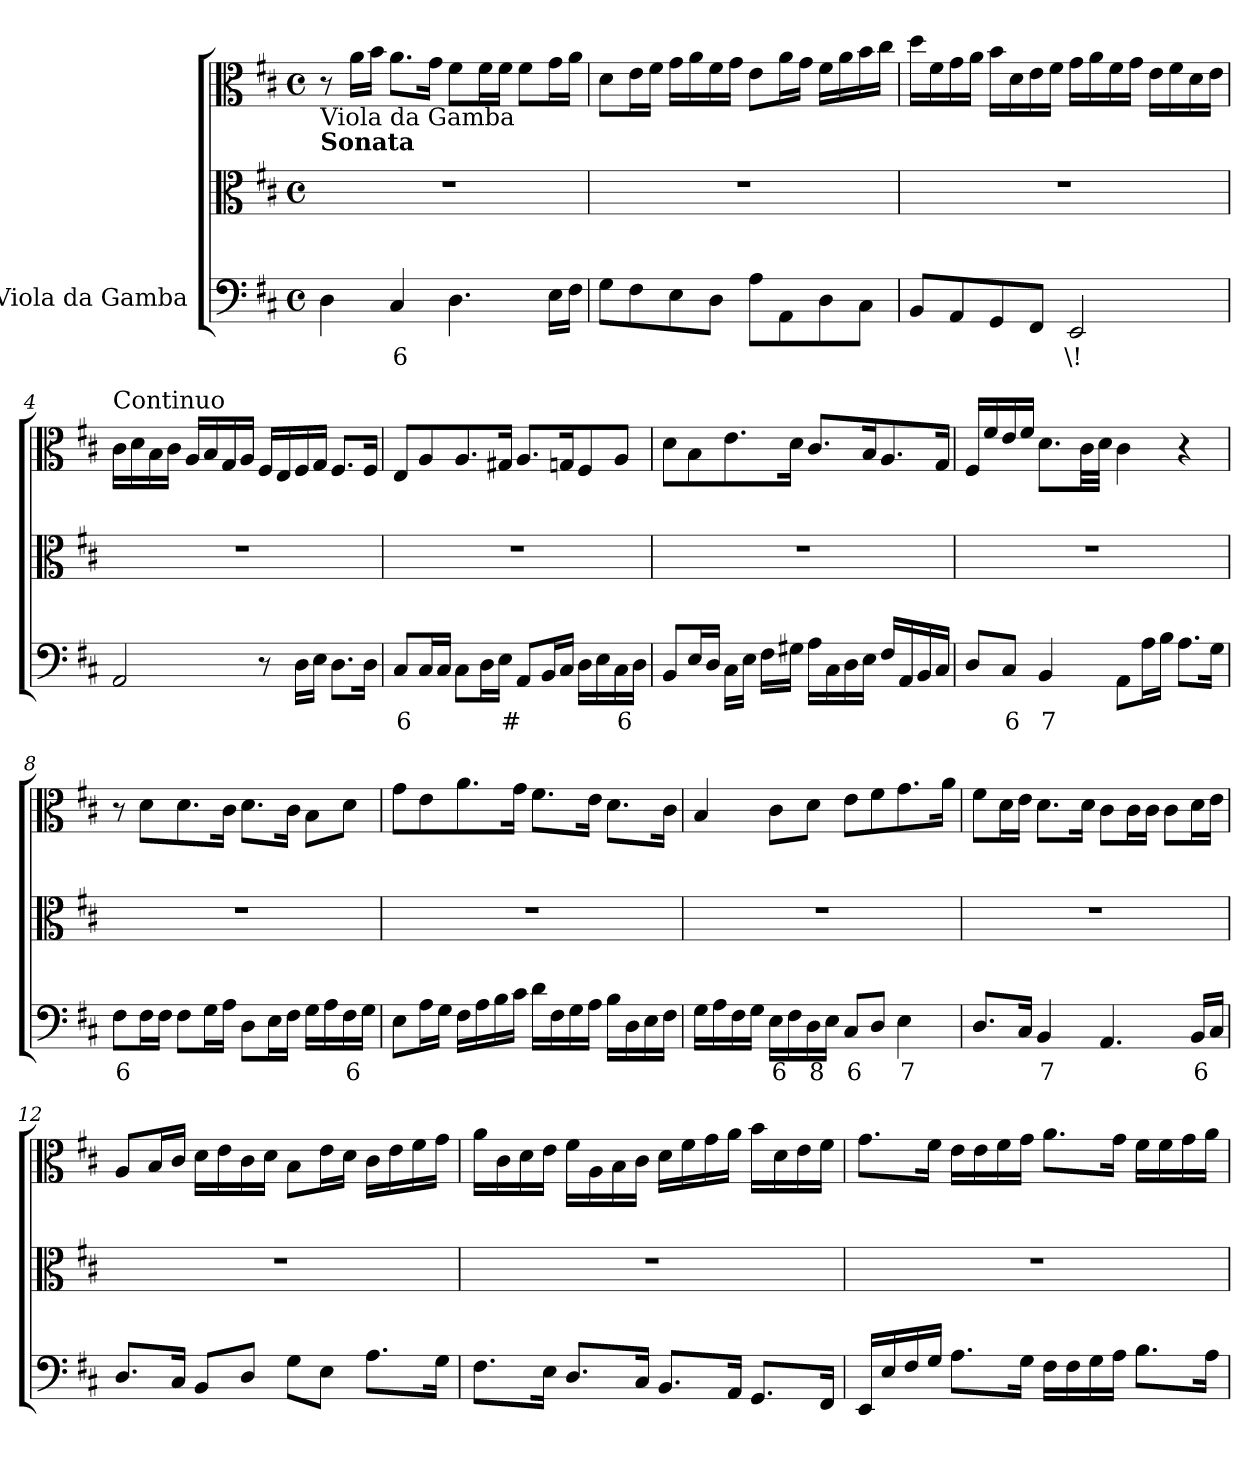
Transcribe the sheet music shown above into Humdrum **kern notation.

**kern	**text	**kern	**kern
*part1	*part1	*part1	*part1
*staff3	*staff3	*staff2	*staff1
*I"Viola da Gamba	*	*	*
*clefF4	*	*clefC3	*clefC3
*k[f#c#]	*	*k[f#c#]	*k[f#c#]
*D:	*	*D:	*D:
*M4/4	*	*M4/4	*M4/4
*met(c)	*	*met(c)	*met(c)
=1	=1	=1	=1
!	!	!	!LO:TX:b:t=Viola da Gamba
!	!	!	!LO:TX:b:B:t=Sonata
4D\	.	1r	8r
.	.	.	16a\LL
.	.	.	16b\JJ
!	!LO:LY:b	!	!
4C#/	6	.	8.a\L
.	.	.	16g\Jk
4.D\	.	.	8f#\L
.	.	.	16f#\L
.	.	.	16f#\JJ
.	.	.	8f#\L
16E\LL	.	.	16g\L
16F#\JJ	.	.	16a\JJ
=2	=2	=2	=2
8G\L	.	1r	8d\L
8F#\	.	.	16e\L
.	.	.	16f#\JJ
8E\	.	.	16g\LL
.	.	.	16a\
8D\J	.	.	16f#\
.	.	.	16g\JJ
8A\L	.	.	8e\L
8AA\	.	.	16a\L
.	.	.	16g\JJ
8D\	.	.	16f#\LL
.	.	.	16a\
8C#\J	.	.	16b\
.	.	.	16cc#\JJ
=3	=3	=3	=3
8BB/L	.	1r	16dd\LL
.	.	.	16f#\
8AA/	.	.	16g\
.	.	.	16a\JJ
8GG/	.	.	16b\LL
.	.	.	16d\
8FF#/J	.	.	16e\
.	.	.	16f#\JJ
!	!LO:LY:b	!	!
2EE/	\!	.	16g\LL
.	.	.	16a\
.	.	.	16f#\
.	.	.	16g\JJ
.	.	.	16e\LL
.	.	.	16f#\
.	.	.	16d\
.	.	.	16e\JJ
!!LO:LB:g=z
=4	=4	=4	=4
!	!	!	!LO:TX:a:t=Continuo
2AA/	.	1r	16c#\LL
.	.	.	16d\
.	.	.	16B\
.	.	.	16c#\JJ
.	.	.	16A/LL
.	.	.	16B/
.	.	.	16G/
.	.	.	16A/JJ
8r	.	.	16F#/LL
.	.	.	16E/
16D\LL	.	.	16F#/
16E\JJ	.	.	16G/JJ
8.D\L	.	.	8.F#/L
16D\Jk	.	.	16F#/Jk
=5	=5	=5	=5
!	!LO:LY:b	!	!
8C#/L	6	1r	8E/L
16C#/L	.	.	8A/
16C#/JJ	.	.	.
8C#\L	.	.	8.A/
16D\L	.	.	.
!	!LO:LY:b	!	!
16E\JJ	#	.	16G#X/Jk
8AA/L	.	.	8.A/L
16BB/L	.	.	.
16C#/JJ	.	.	16Gni/k
16D\LL	.	.	8F#/
16E\	.	.	.
!	!LO:LY:b	!	!
16C#\	6	.	8A/J
16D\JJ	.	.	.
=6	=6	=6	=6
8BB/L	.	1r	8d\L
16E/L	.	.	8B\
16D/JJ	.	.	.
16C#\LL	.	.	8.e\
16E\JJ	.	.	.
16F#\LL	.	.	.
16G#X\JJ	.	.	16d\Jk
16A\LL	.	.	8.c#/L
16C#\	.	.	.
16D\	.	.	.
16E\JJ	.	.	16B/k
16F#/LL	.	.	8.A/
16AA/	.	.	.
16BB/	.	.	.
16C#/JJ	.	.	16G/Jk
!!LO:LB:g=z
=7	=7	=7	=7
*^	*	*	*
8D/L	4ryy	.	1r	16F#/LL
.	.	.	.	16f#/
!	!	!LO:LY:b	!	!
8C#/J	.	6	.	16e/
.	.	.	.	16f#/JJ
!	!	!LO:LY:b	!	!
4BB/	8ryy	7	.	8.d\L
.	8ryy	.	.	.
.	.	.	.	32c#\LL
.	.	.	.	32d\JJJ
8AA\L	2ryy	.	.	4c#\
16A\L	.	.	.	.
16B\JJ	.	.	.	.
8.A\L	.	.	.	4r
16G\Jk	.	.	.	.
*v	*v	*	*	*
=8	=8	=8	=8
!	!LO:LY:b	!	!
8F#\L	6	1r	8r
16F#\L	.	.	8d\L
16F#\JJ	.	.	.
8F#\L	.	.	8.d\
16G\L	.	.	.
16A\JJ	.	.	16c#\Jk
8D\L	.	.	8.d\L
16E\L	.	.	.
16F#\JJ	.	.	16c#\Jk
16G\LL	.	.	8B\L
16A\	.	.	.
!	!LO:LY:b	!	!
16F#\	6	.	8d\J
16G\JJ	.	.	.
=9	=9	=9	=9
8E\L	.	1r	8g\L
16A\L	.	.	8e\
16G\JJ	.	.	.
16F#\LL	.	.	8.a\
16A\	.	.	.
16B\	.	.	.
16c#\JJ	.	.	16g\Jk
16d\LL	.	.	8.f#\L
16F#\	.	.	.
16G\	.	.	.
16A\JJ	.	.	16e\Jk
16B\LL	.	.	8.d\L
16D\	.	.	.
16E\	.	.	.
16F#\JJ	.	.	16c#\Jk
!!LO:LB:g=z
=10	=10	=10	=10
*^	*	*	*
16G\LL	4ryy	.	1r	4B/
16A\	.	.	.	.
16F#\	.	.	.	.
16G\JJ	.	.	.	.
!	!	!LO:LY:b	!	!
16E\LL	4ryy	6	.	8c#\L
16F#\	.	.	.	.
!	!	!LO:LY:b	!	!
16D\	.	8	.	8d\J
16E\JJ	.	.	.	.
!	!	!LO:LY:b	!	!
8C#/L	4ryy	6	.	8e\L
8D/J	.	.	.	8f#\
!	!	!LO:LY:b	!	!
4E\	8ryy	7	.	8.g\
.	8ryy	.	.	.
.	.	.	.	16a\Jk
=11	=11	=11	=11	=11
8.D/L	4ryy	.	1r	8f#\L
.	.	.	.	16d\L
16C#/Jk	.	.	.	16e\JJ
!	!	!LO:LY:b	!	!
4BB/	8ryy	7	.	8.d\L
.	8ryy	.	.	.
.	.	.	.	16d\Jk
4.AA/	2ryy	.	.	8c#\L
.	.	.	.	16c#\L
.	.	.	.	16c#\JJ
.	.	.	.	8c#\L
!	!	!LO:LY:b	!	!
16BB/LL	.	6	.	16d\L
16C#/JJ	.	.	.	16e\JJ
*v	*v	*	*	*
=12	=12	=12	=12
8.D/L	.	1r	8A/L
.	.	.	16B/L
16C#/Jk	.	.	16c#/JJ
8BB/L	.	.	16d\LL
.	.	.	16e\
8D/J	.	.	16c#\
.	.	.	16d\JJ
8G\L	.	.	8B\L
8E\J	.	.	16e\L
.	.	.	16d\JJ
8.A\L	.	.	16c#\LL
.	.	.	16e\
.	.	.	16f#\
16G\Jk	.	.	16g\JJ
!!LO:PB:g=z
=13	=13	=13	=13
8.F#\L	.	1r	16a\LL
.	.	.	16c#\
.	.	.	16d\
16E\Jk	.	.	16e\JJ
8.D/L	.	.	16f#\LL
.	.	.	16A\
.	.	.	16B\
16C#/Jk	.	.	16c#\JJ
8.BB/L	.	.	16d\LL
.	.	.	16f#\
.	.	.	16g\
16AA/Jk	.	.	16a\JJ
8.GG/L	.	.	16b\LL
.	.	.	16d\
.	.	.	16e\
16FF#/Jk	.	.	16f#\JJ
=14	=14	=14	=14
16EE/LL	.	1r	8.g\L
16E/	.	.	.
16F#/	.	.	.
16G/JJ	.	.	16f#\Jk
8.A\L	.	.	16e\LL
.	.	.	16e\
.	.	.	16f#\
16G\Jk	.	.	16g\JJ
16F#\LL	.	.	8.a\L
16F#\	.	.	.
16G\	.	.	.
16A\JJ	.	.	16g\Jk
8.B\L	.	.	16f#\LL
.	.	.	16f#\
.	.	.	16g\
16A\Jk	.	.	16a\JJ
=	=	=	=
*-	*-	*-	*-
